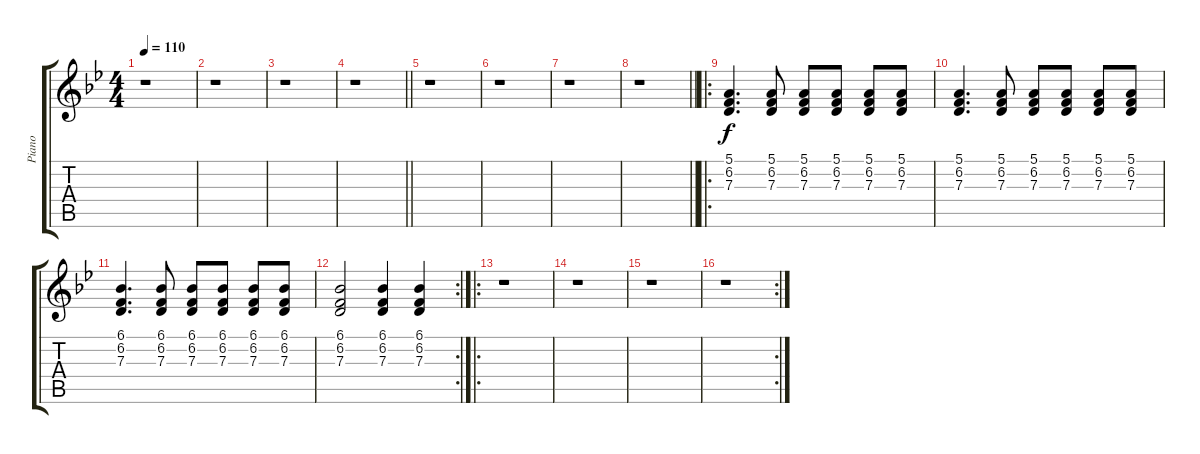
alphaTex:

\track ("Piano" "Piano") {instrument acousticgrandpiano}
\staff {score tabs}
\tuning (E4 B3 G3 D3 A2 E2) {hide}
\ts (4 4)
\tempo 110
\clef g2
\ks bb
r.1{dy f} |
r.1 |
r.1 |
\barLineRight lightlight
r.1 |
r.1 |
r.1 |
r.1 |
\barLineRight lightlight
r.1 |
\ro
(5.1 6.2 7.3).4{d} (5.1 6.2 7.3).8 (5.1 6.2 7.3).8 (5.1 6.2 7.3).8 (5.1 6.2 7.3).8 (5.1 6.2 7.3).8 |
(5.1 6.2 7.3).4{d} (5.1 6.2 7.3).8 (5.1 6.2 7.3).8 (5.1 6.2 7.3).8 (5.1 6.2 7.3).8 (5.1 6.2 7.3).8 |
(6.1 6.2 7.3).4{d} (6.1 6.2 7.3).8 (6.1 6.2 7.3).8 (6.1 6.2 7.3).8 (6.1 6.2 7.3).8 (6.1 6.2 7.3).8 |
\rc 2
(6.1 6.2 7.3).2 (6.1 6.2 7.3).4 (6.1 6.2 7.3).4 |
\ro
r.1 |
r.1 |
r.1 |
\rc 2
r.1
